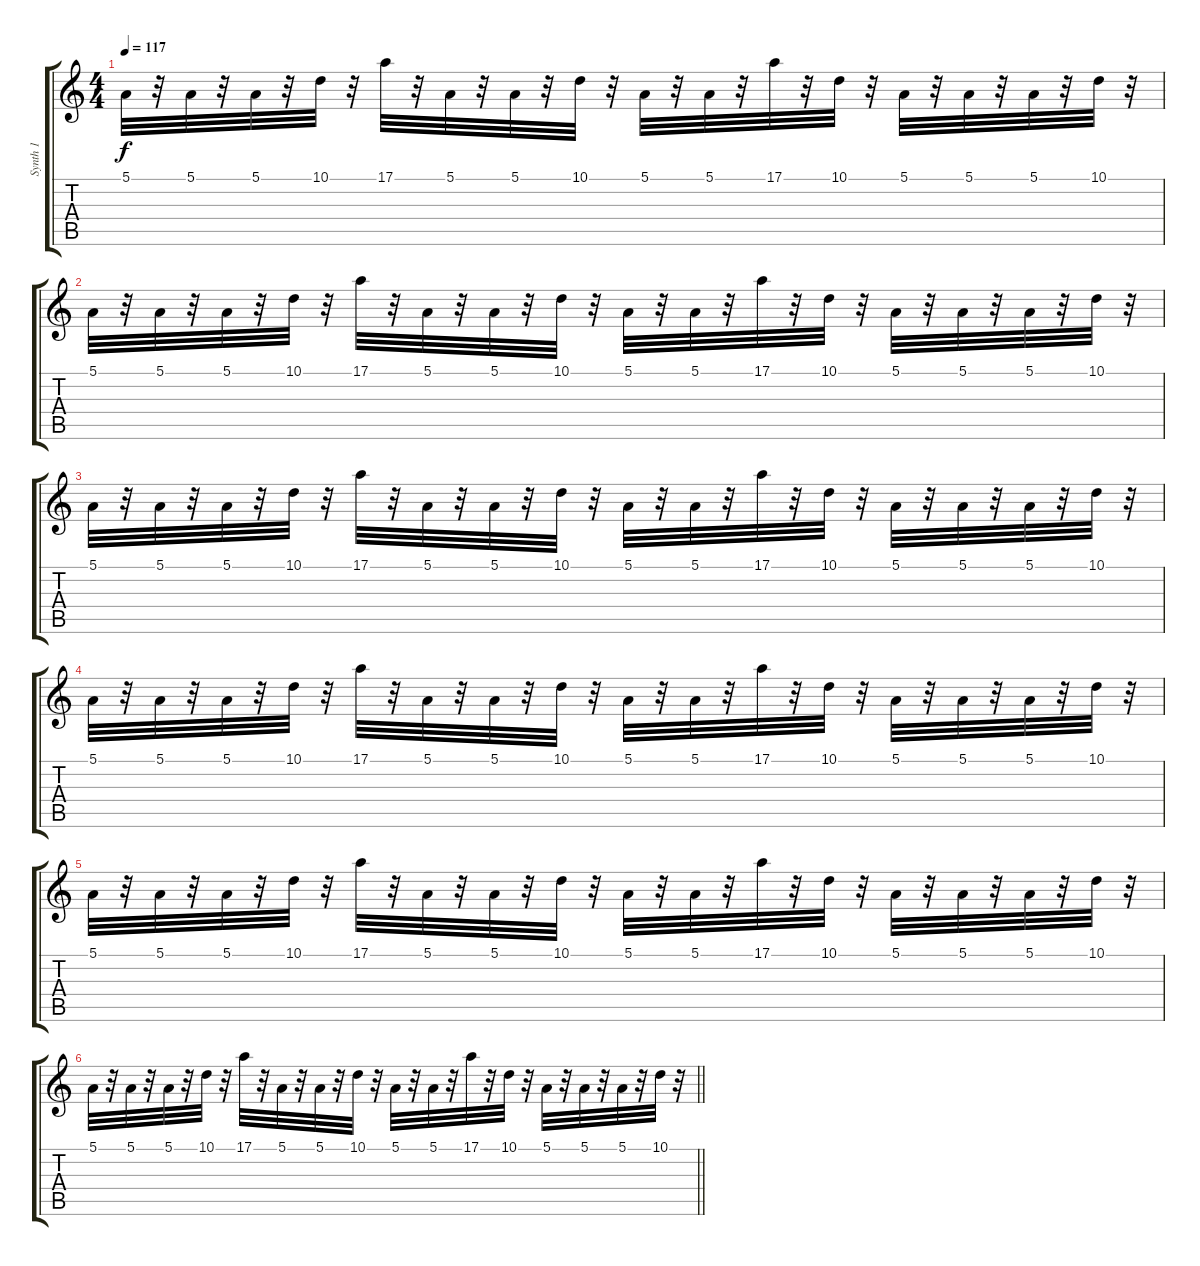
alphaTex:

\track ("Synth 1" "Synth 1") {instrument lead2sawtooth}
\staff {score tabs}
\tuning (E4 B3 G3 D3 A2 E2) {hide}
\ts (4 4)
\tempo 117
\clef g2
\ks c
5.1.32{dy f} r.32 5.1.32 r.32 5.1.32 r.32 10.1.32 r.32 17.1.32 r.32 5.1.32 r.32 5.1.32 r.32 10.1.32 r.32 5.1.32 r.32 5.1.32 r.32 17.1.32 r.32 10.1.32 r.32 5.1.32 r.32 5.1.32 r.32 5.1.32 r.32 10.1.32 r.32 |
5.1.32 r.32 5.1.32 r.32 5.1.32 r.32 10.1.32 r.32 17.1.32 r.32 5.1.32 r.32 5.1.32 r.32 10.1.32 r.32 5.1.32 r.32 5.1.32 r.32 17.1.32 r.32 10.1.32 r.32 5.1.32 r.32 5.1.32 r.32 5.1.32 r.32 10.1.32 r.32 |
5.1.32 r.32 5.1.32 r.32 5.1.32 r.32 10.1.32 r.32 17.1.32 r.32 5.1.32 r.32 5.1.32 r.32 10.1.32 r.32 5.1.32 r.32 5.1.32 r.32 17.1.32 r.32 10.1.32 r.32 5.1.32 r.32 5.1.32 r.32 5.1.32 r.32 10.1.32 r.32 |
5.1.32 r.32 5.1.32 r.32 5.1.32 r.32 10.1.32 r.32 17.1.32 r.32 5.1.32 r.32 5.1.32 r.32 10.1.32 r.32 5.1.32 r.32 5.1.32 r.32 17.1.32 r.32 10.1.32 r.32 5.1.32 r.32 5.1.32 r.32 5.1.32 r.32 10.1.32 r.32 |
5.1.32 r.32 5.1.32 r.32 5.1.32 r.32 10.1.32 r.32 17.1.32 r.32 5.1.32 r.32 5.1.32 r.32 10.1.32 r.32 5.1.32 r.32 5.1.32 r.32 17.1.32 r.32 10.1.32 r.32 5.1.32 r.32 5.1.32 r.32 5.1.32 r.32 10.1.32 r.32 |
\barLineRight lightlight
5.1.32 r.32 5.1.32 r.32 5.1.32 r.32 10.1.32 r.32 17.1.32 r.32 5.1.32 r.32 5.1.32 r.32 10.1.32 r.32 5.1.32 r.32 5.1.32 r.32 17.1.32 r.32 10.1.32 r.32 5.1.32 r.32 5.1.32 r.32 5.1.32 r.32 10.1.32 r.32
